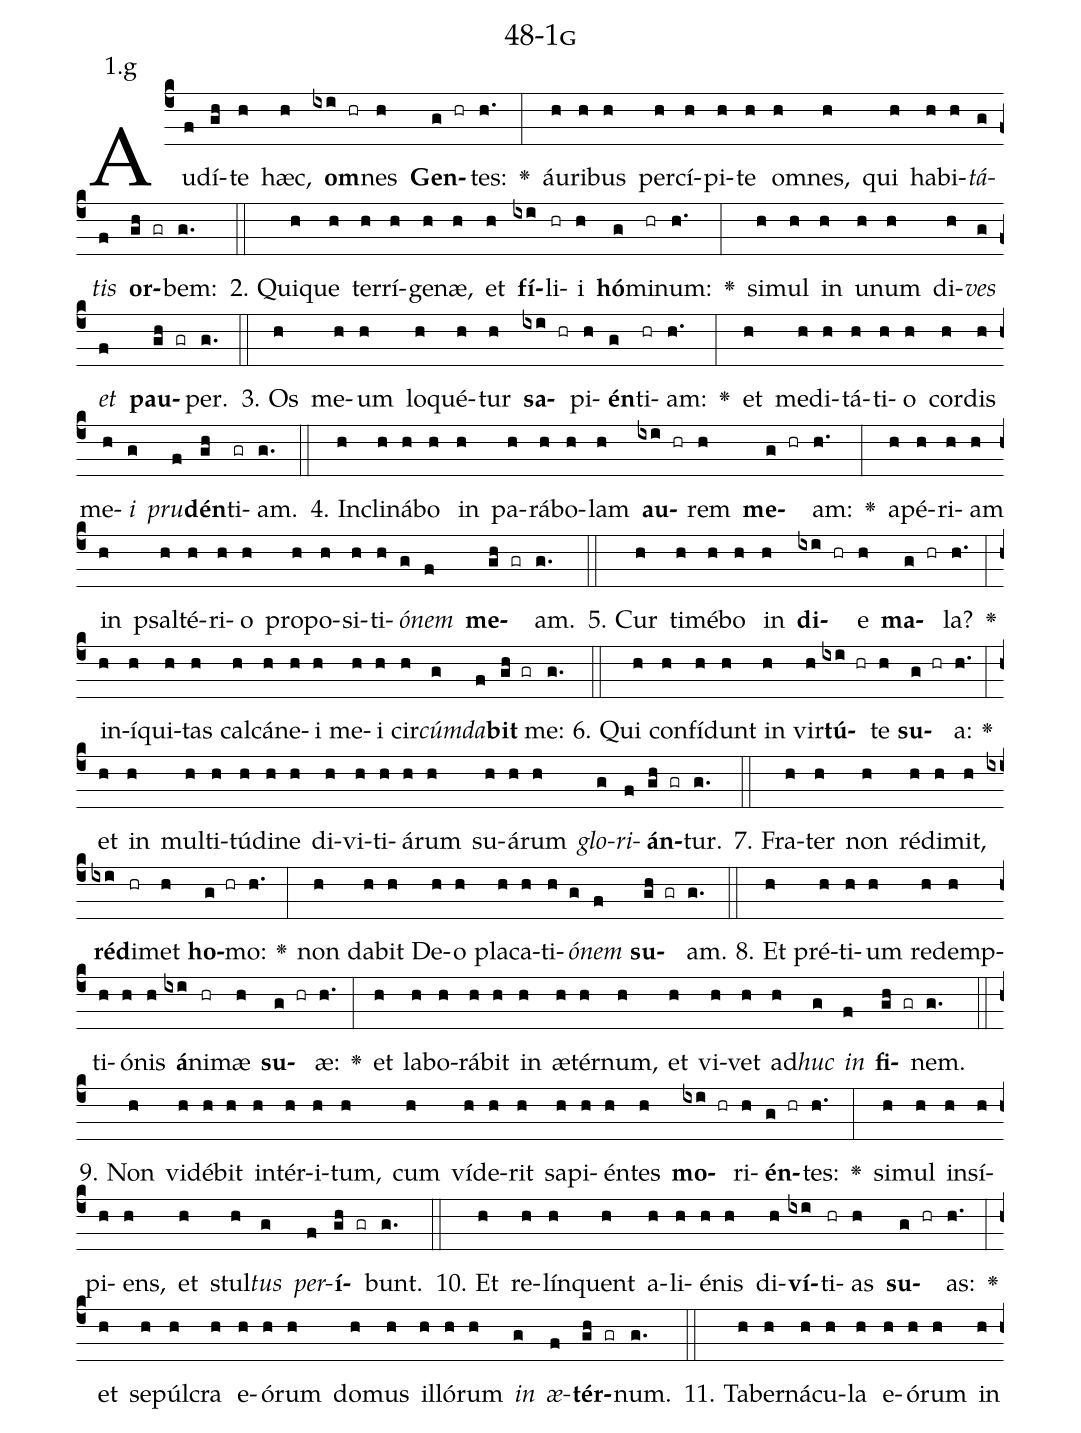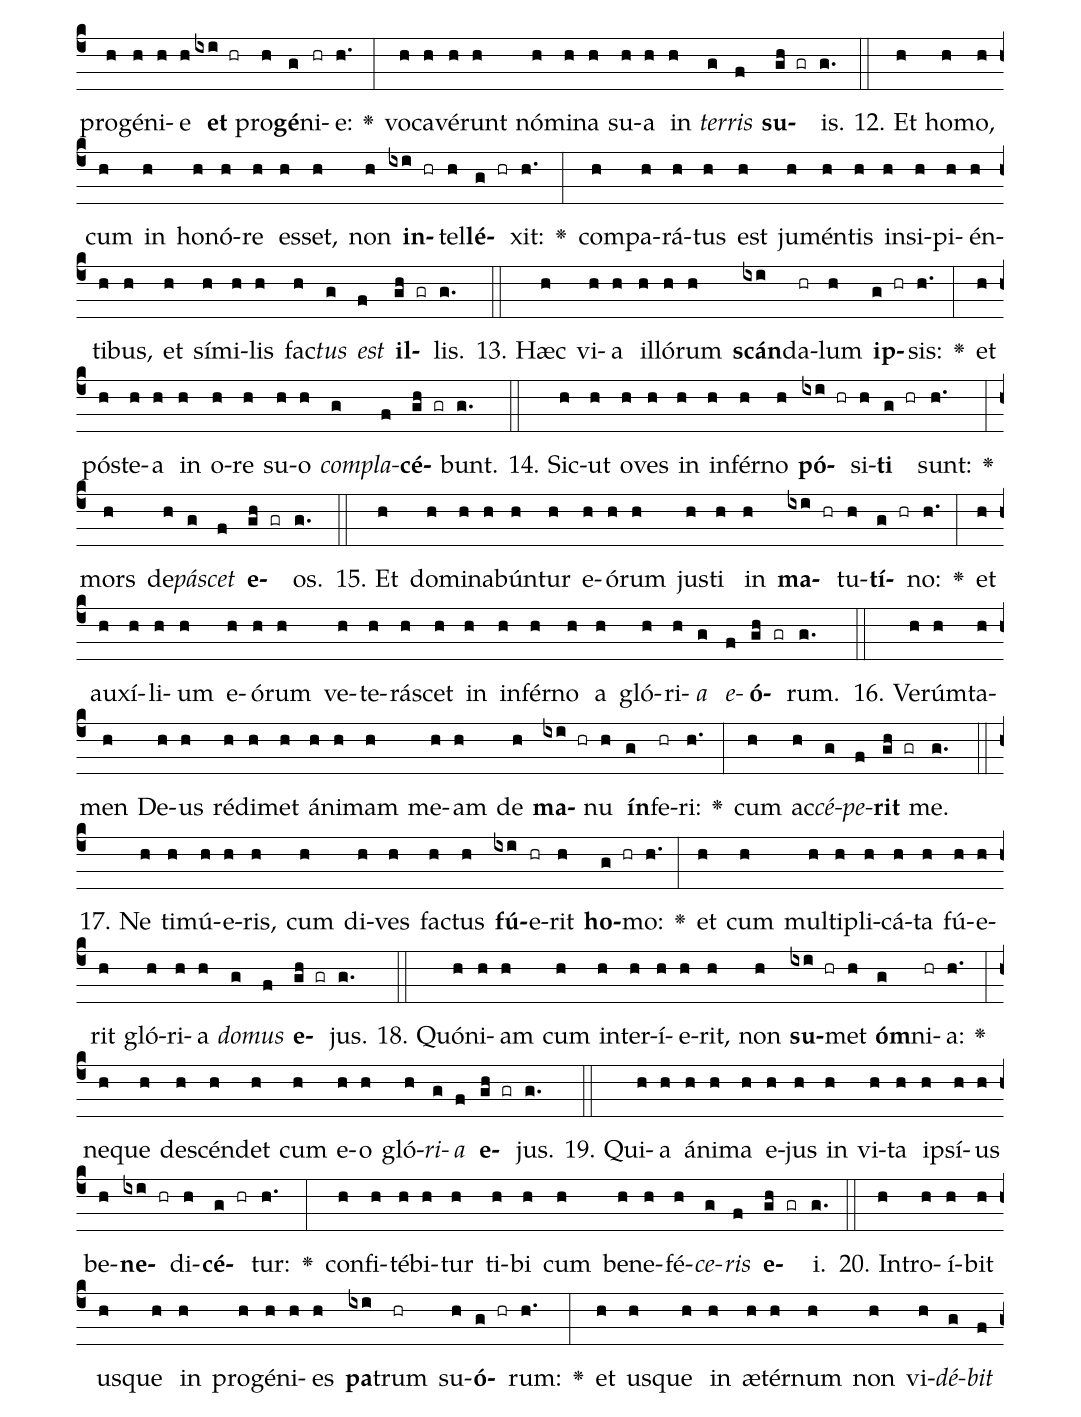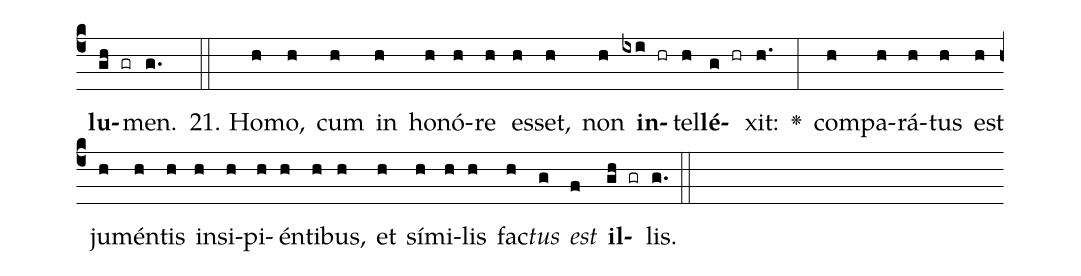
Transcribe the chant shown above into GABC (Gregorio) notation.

name: 48-1g;
annotation: 1.g;
%%
(c4)Au(f)dí(gh)te(h) hæc,(h) <b>om</b>(ixi hr)nes(h) <b>Gen</b>(g hr)tes:(h.) <v>\greheightstar</v>(:) áu(h)ri(h)bus(h) per(h)cí(h)pi(h)te(h) om(h)nes,(h) qui(h) ha(h)bi(h)<i>tá</i>(g)<i>tis</i>(f) <b>or</b>(gh gr)bem:(g.) (::)
2. Qui(h)que(h) ter(h)rí(h)ge(h)næ,(h) et(h) <b>fí</b>(ixi)li(hr)i(h) <b>hó</b>(g)mi(hr)num:(h.) <v>\greheightstar</v>(:) si(h)mul(h) in(h) u(h)num(h) di(h)<i>ves</i>(g) <i>et</i>(f) <b>pau</b>(gh gr)per.(g.) (::)
3. Os(h) me(h)um(h) lo(h)qué(h)tur(h) <b>sa</b>(ixi hr)pi(h)<b>én</b>(g)ti(hr)am:(h.) <v>\greheightstar</v>(:) et(h) me(h)di(h)tá(h)ti(h)o(h) cor(h)dis(h) me(h)<i>i</i>(g) <i>pru</i>(f)<b>dén</b>(gh)ti(gr)am.(g.) (::)
4. In(h)cli(h)ná(h)bo(h) in(h) pa(h)rá(h)bo(h)lam(h) <b>au</b>(ixi hr)rem(h) <b>me</b>(g hr)am:(h.) <v>\greheightstar</v>(:) a(h)pé(h)ri(h)am(h) in(h) psal(h)té(h)ri(h)o(h) pro(h)po(h)si(h)ti(h)<i>ó</i>(g)<i>nem</i>(f) <b>me</b>(gh gr)am.(g.) (::)
5. Cur(h) ti(h)mé(h)bo(h) in(h) <b>di</b>(ixi hr)e(h) <b>ma</b>(g hr)la?(h.) <v>\greheightstar</v>(:) in(h)í(h)qui(h)tas(h) cal(h)cá(h)ne(h)i(h) me(h)i(h) cir(h)<i>cúm</i>(g)<i>da</i>(f)<b>bit</b>(gh gr) me:(g.) (::)
6. Qui(h) con(h)fí(h)dunt(h) in(h) vir(h)<b>tú</b>(ixi hr)te(h) <b>su</b>(g hr)a:(h.) <v>\greheightstar</v>(:) et(h) in(h) mul(h)ti(h)tú(h)di(h)ne(h) di(h)vi(h)ti(h)á(h)rum(h) su(h)á(h)rum(h) <i>glo</i>(g)<i>ri</i>(f)<b>án</b>(gh gr)tur.(g.) (::)
7. Fra(h)ter(h) non(h) réd(h)i(h)mit,(h) <b>réd</b>(ixi)i(hr)met(h) <b>ho</b>(g hr)mo:(h.) <v>\greheightstar</v>(:) non(h) da(h)bit(h) De(h)o(h) pla(h)ca(h)ti(h)<i>ó</i>(g)<i>nem</i>(f) <b>su</b>(gh gr)am.(g.) (::)
8. Et(h) pré(h)ti(h)um(h) red(h)emp(h)ti(h)ó(h)nis(h) <b>á</b>(ixi)ni(hr)mæ(h) <b>su</b>(g hr)æ:(h.) <v>\greheightstar</v>(:) et(h) la(h)bo(h)rá(h)bit(h) in(h) æ(h)tér(h)num,(h) et(h) vi(h)vet(h) ad(h)<i>huc</i>(g) <i>in</i>(f) <b>fi</b>(gh gr)nem.(g.) (::)
9. Non(h) vi(h)dé(h)bit(h) in(h)tér(h)i(h)tum,(h) cum(h) ví(h)de(h)rit(h) sa(h)pi(h)én(h)tes(h) <b>mo</b>(ixi hr)ri(h)<b>én</b>(g hr)tes:(h.) <v>\greheightstar</v>(:) si(h)mul(h) in(h)sí(h)pi(h)ens,(h) et(h) stul(h)<i>tus</i>(g) <i>per</i>(f)<b>í</b>(gh gr)bunt.(g.) (::)
10. Et(h) re(h)lín(h)quent(h) a(h)li(h)é(h)nis(h) di(h)<b>ví</b>(ixi)ti(hr)as(h) <b>su</b>(g hr)as:(h.) <v>\greheightstar</v>(:) et(h) se(h)púl(h)cra(h) e(h)ó(h)rum(h) do(h)mus(h) il(h)ló(h)rum(h) <i>in</i>(g) <i>æ</i>(f)<b>tér</b>(gh gr)num.(g.) (::)
11. Ta(h)ber(h)ná(h)cu(h)la(h) e(h)ó(h)rum(h) in(h) pro(h)gé(h)ni(h)e(h) <b>et</b>(ixi hr) pro(h)<b>gé</b>(g)ni(hr)e:(h.) <v>\greheightstar</v>(:) vo(h)ca(h)vé(h)runt(h) nó(h)mi(h)na(h) su(h)a(h) in(h) <i>ter</i>(g)<i>ris</i>(f) <b>su</b>(gh gr)is.(g.) (::)
12. Et(h) ho(h)mo,(h) cum(h) in(h) ho(h)nó(h)re(h) es(h)set,(h) non(h) <b>in</b>(ixi hr)tel(h)<b>lé</b>(g hr)xit:(h.) <v>\greheightstar</v>(:) com(h)pa(h)rá(h)tus(h) est(h) ju(h)mén(h)tis(h) in(h)si(h)pi(h)én(h)ti(h)bus,(h) et(h) sí(h)mi(h)lis(h) fac(h)<i>tus</i>(g) <i>est</i>(f) <b>il</b>(gh gr)lis.(g.) (::)
13. Hæc(h) vi(h)a(h) il(h)ló(h)rum(h) <b>scán</b>(ixi)da(hr)lum(h) <b>ip</b>(g hr)sis:(h.) <v>\greheightstar</v>(:) et(h) póst(h)e(h)a(h) in(h) o(h)re(h) su(h)o(h) <i>com</i>(g)<i>pla</i>(f)<b>cé</b>(gh gr)bunt.(g.) (::)
14. Sic(h)ut(h) o(h)ves(h) in(h) in(h)fér(h)no(h) <b>pó</b>(ixi hr)si(h)<b>ti</b>(g hr) sunt:(h.) <v>\greheightstar</v>(:) mors(h) de(h)<i>pá</i>(g)<i>scet</i>(f) <b>e</b>(gh gr)os.(g.) (::)
15. Et(h) do(h)mi(h)na(h)bún(h)tur(h) e(h)ó(h)rum(h) jus(h)ti(h) in(h) <b>ma</b>(ixi hr)tu(h)<b>tí</b>(g hr)no:(h.) <v>\greheightstar</v>(:) et(h) au(h)xí(h)li(h)um(h) e(h)ó(h)rum(h) ve(h)te(h)rá(h)scet(h) in(h) in(h)fér(h)no(h) a(h) gló(h)ri(h)<i>a</i>(g) <i>e</i>(f)<b>ó</b>(gh gr)rum.(g.) (::)
16. Ve(h)rúm(h)ta(h)men(h) De(h)us(h) réd(h)i(h)met(h) á(h)ni(h)mam(h) me(h)am(h) de(h) <b>ma</b>(ixi hr)nu(h) <b>ín</b>(g)fe(hr)ri:(h.) <v>\greheightstar</v>(:) cum(h) ac(h)<i>cé</i>(g)<i>pe</i>(f)<b>rit</b>(gh gr) me.(g.) (::)
17. Ne(h) ti(h)mú(h)e(h)ris,(h) cum(h) di(h)ves(h) fac(h)tus(h) <b>fú</b>(ixi)e(hr)rit(h) <b>ho</b>(g hr)mo:(h.) <v>\greheightstar</v>(:) et(h) cum(h) mul(h)ti(h)pli(h)cá(h)ta(h) fú(h)e(h)rit(h) gló(h)ri(h)a(h) <i>do</i>(g)<i>mus</i>(f) <b>e</b>(gh gr)jus.(g.) (::)
18. Quón(h)i(h)am(h) cum(h) in(h)ter(h)í(h)e(h)rit,(h) non(h) <b>su</b>(ixi hr)met(h) <b>óm</b>(g)ni(hr)a:(h.) <v>\greheightstar</v>(:) ne(h)que(h) de(h)scén(h)det(h) cum(h) e(h)o(h) gló(h)<i>ri</i>(g)<i>a</i>(f) <b>e</b>(gh gr)jus.(g.) (::)
19. Qui(h)a(h) á(h)ni(h)ma(h) e(h)jus(h) in(h) vi(h)ta(h) ip(h)sí(h)us(h) be(h)<b>ne</b>(ixi hr)di(h)<b>cé</b>(g hr)tur:(h.) <v>\greheightstar</v>(:) con(h)fi(h)té(h)bi(h)tur(h) ti(h)bi(h) cum(h) be(h)ne(h)fé(h)<i>ce</i>(g)<i>ris</i>(f) <b>e</b>(gh gr)i.(g.) (::)
20. In(h)tro(h)í(h)bit(h) us(h)que(h) in(h) pro(h)gé(h)ni(h)es(h) <b>pa</b>(ixi)trum(hr) su(h)<b>ó</b>(g hr)rum:(h.) <v>\greheightstar</v>(:) et(h) us(h)que(h) in(h) æ(h)tér(h)num(h) non(h) vi(h)<i>dé</i>(g)<i>bit</i>(f) <b>lu</b>(gh gr)men.(g.) (::)
21. Ho(h)mo,(h) cum(h) in(h) ho(h)nó(h)re(h) es(h)set,(h) non(h) <b>in</b>(ixi hr)tel(h)<b>lé</b>(g hr)xit:(h.) <v>\greheightstar</v>(:) com(h)pa(h)rá(h)tus(h) est(h) ju(h)mén(h)tis(h) in(h)si(h)pi(h)én(h)ti(h)bus,(h) et(h) sí(h)mi(h)lis(h) fac(h)<i>tus</i>(g) <i>est</i>(f) <b>il</b>(gh gr)lis.(g.) (::)
